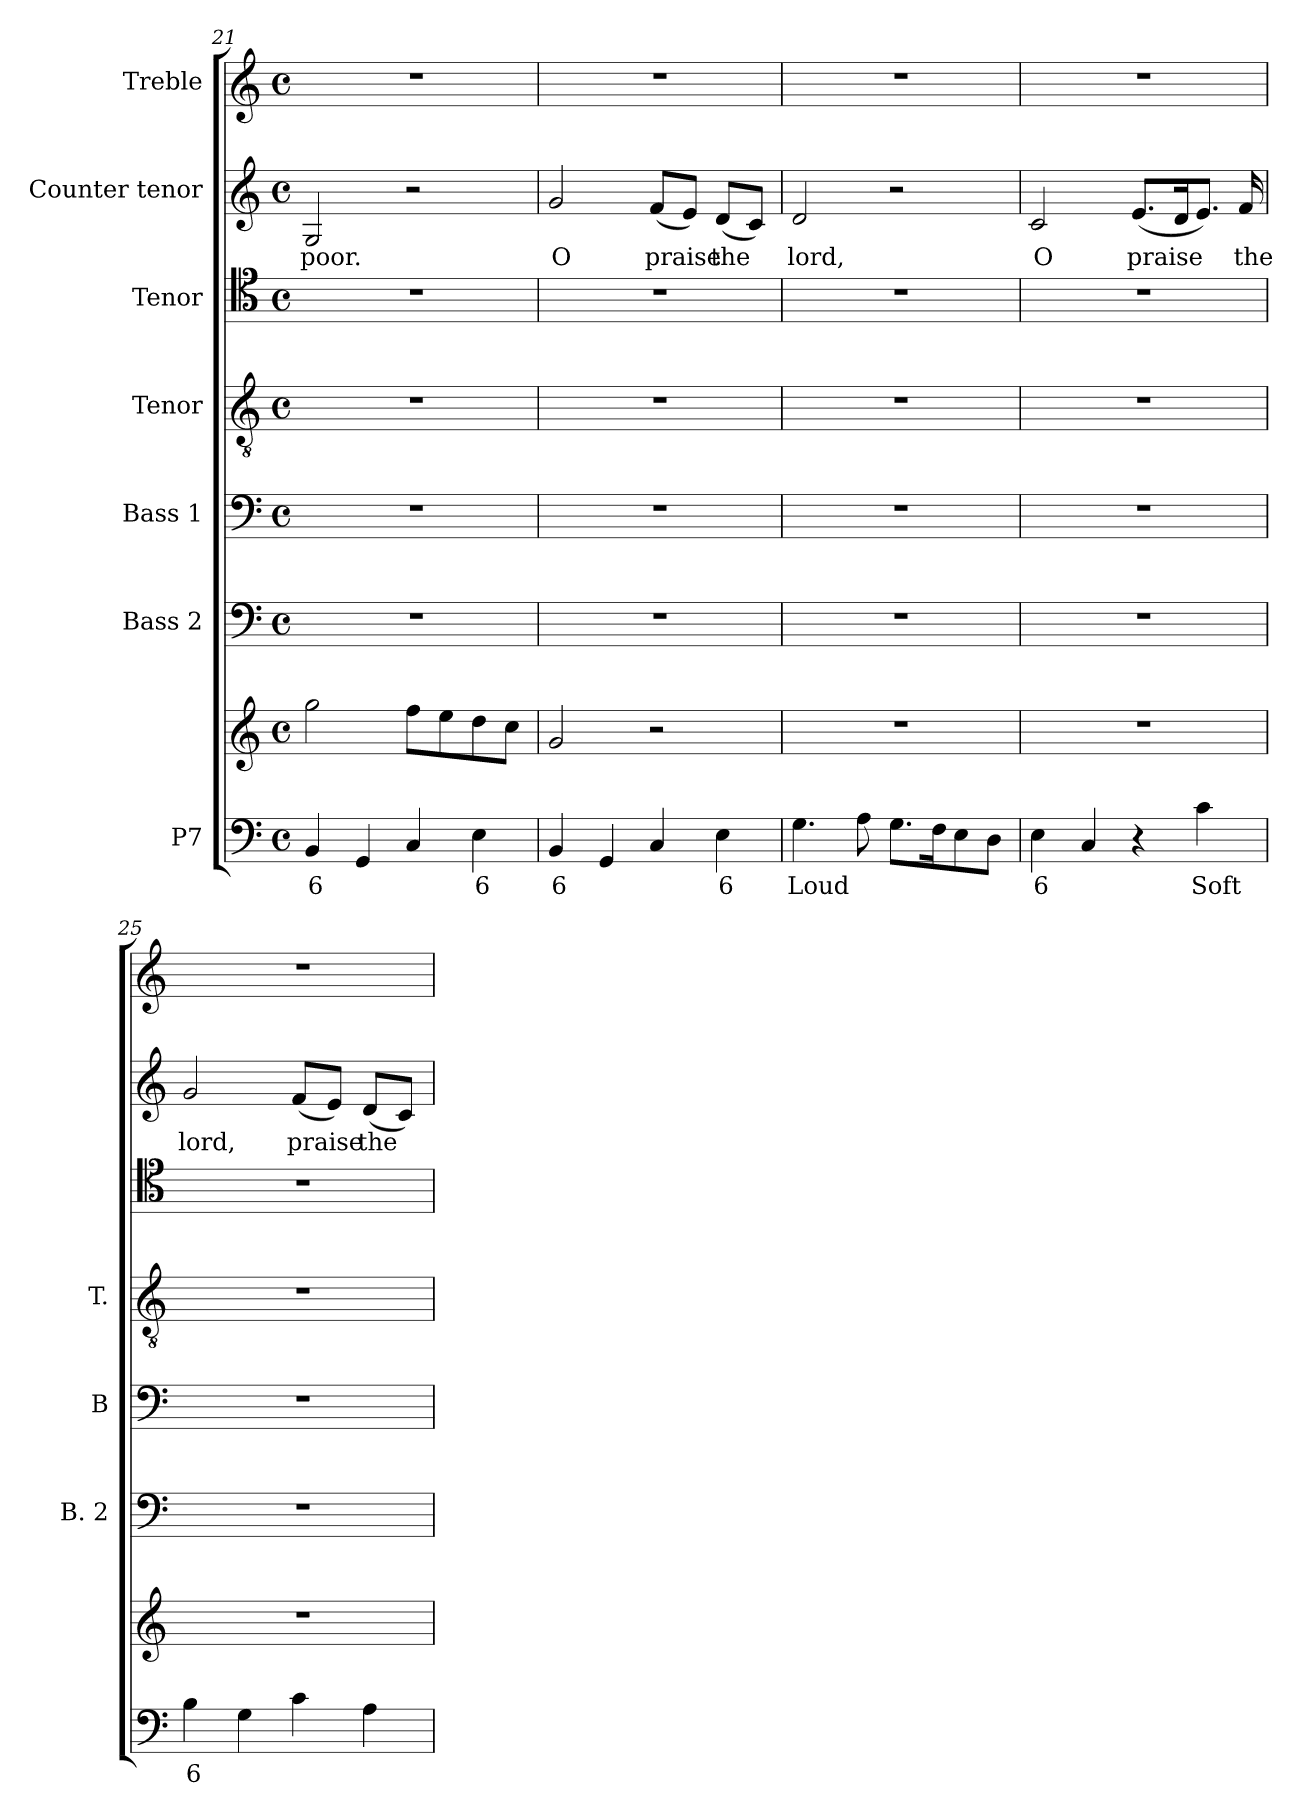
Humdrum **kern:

**kern	**text	**kern	**kern	**kern	**kern	**kern	**kern	**text	**kern
*part7	*part7	*part7	*part6	*part5	*part4	*part3	*part2	*part2	*part1
*staff8	*staff8	*staff7	*staff6	*staff5	*staff4	*staff3	*staff2	*staff2	*staff1
*I"P7	*	*	*I"Bass 2	*I"Bass 1	*I"Tenor	*I"Tenor	*I"Counter tenor	*	*I"Treble
*	*	*	*I'B. 2	*I'B	*I'T.	*	*	*	*
*clefF4	*	*clefG2	*clefF4	*clefF4	*clefGv2	*clefC4	*clefG2	*	*clefG2
*	*	*	*	*	*ITrd7c12	*	*	*	*
*k[]	*	*k[]	*k[]	*k[]	*k[]	*k[]	*k[]	*	*k[]
*C:	*	*C:	*C:	*C:	*C:	*C:	*C:	*	*C:
*M4/4	*	*M4/4	*M4/4	*M4/4	*M4/4	*M4/4	*M4/4	*	*M4/4
*met(c)	*	*met(c)	*met(c)	*met(c)	*met(c)	*met(c)	*met(c)	*	*met(c)
=21	=21	=21	=21	=21	=21	=21	=21	=21	=21
!	!LO:LY:b:color=#000000	!	!	!	!	!	!	!	!
!	!	!	!	!	!	!	!	!LO:LY:b:color=#000000	!
4BBi/	6	2ggi\	1r	1r	1r	1r	2Gi/	poor.	1r
4GGi/	.	.	.	.	.	.	.	.	.
4Ci/	.	8ffi\L	.	.	.	.	2r	.	.
.	.	8eei\	.	.	.	.	.	.	.
!	!LO:LY:b:color=#000000	!	!	!	!	!	!	!	!
4Ei\	6	8ddi\	.	.	.	.	.	.	.
.	.	8cci\J	.	.	.	.	.	.	.
=22	=22	=22	=22	=22	=22	=22	=22	=22	=22
!	!LO:LY:b:color=#000000	!	!	!	!	!	!	!	!
!	!	!	!	!	!	!	!	!LO:LY:b:color=#000000	!
4BBi/	6	2gi/	1r	1r	1r	1r	2gi/	O	1r
4GGi/	.	.	.	.	.	.	.	.	.
!	!	!	!	!	!	!	!	!LO:LY:b:color=#000000	!
4Ci/	.	2r	.	.	.	.	(8fi/L	praise	.
.	.	.	.	.	.	.	8ei/J)	.	.
!	!LO:LY:b:color=#000000	!	!	!	!	!	!	!	!
!	!	!	!	!	!	!	!	!LO:LY:b:color=#000000	!
4Ei\	6	.	.	.	.	.	(8di/L	the	.
.	.	.	.	.	.	.	8ci/J)	.	.
!!LO:LB:g=z
=23	=23	=23	=23	=23	=23	=23	=23	=23	=23
!	!LO:LY:a:color=#000000	!	!	!	!	!	!	!	!
!	!	!	!	!	!	!	!	!LO:LY:b:color=#000000	!
4.Gi\	Loud	1r	1r	1r	1r	1r	2di/	lord,	1r
8Ai\	.	.	.	.	.	.	.	.	.
8.Gi\L	.	.	.	.	.	.	2r	.	.
16Fi\k	.	.	.	.	.	.	.	.	.
8Ei\	.	.	.	.	.	.	.	.	.
8Di\J	.	.	.	.	.	.	.	.	.
=24	=24	=24	=24	=24	=24	=24	=24	=24	=24
!	!LO:LY:b:color=#000000	!	!	!	!	!	!	!	!
!	!	!	!	!	!	!	!	!LO:LY:b:color=#000000	!
4Ei\	6	1r	1r	1r	1r	1r	2ci/	O	1r
4Ci/	.	.	.	.	.	.	.	.	.
!	!	!	!	!	!	!	!	!LO:LY:b:color=#000000	!
4r	.	.	.	.	.	.	(8.ei/L	praise	.
.	.	.	.	.	.	.	16di/k	.	.
!	!LO:LY:a:color=#000000	!	!	!	!	!	!	!	!
4ci\	Soft	.	.	.	.	.	8.ei/J)	.	.
!	!	!	!	!	!	!	!	!LO:LY:b:color=#000000	!
.	.	.	.	.	.	.	16fi/	the	.
=25	=25	=25	=25	=25	=25	=25	=25	=25	=25
!	!LO:LY:b:color=#000000	!	!	!	!	!	!	!	!
!	!	!	!	!	!	!	!	!LO:LY:b:color=#000000	!
4Bi\	6	1r	1r	1r	1r	1r	2gi/	lord,	1r
4Gi\	.	.	.	.	.	.	.	.	.
!	!	!	!	!	!	!	!	!LO:LY:b:color=#000000	!
4ci\	.	.	.	.	.	.	(8fi/L	praise	.
.	.	.	.	.	.	.	8ei/J)	.	.
!	!	!	!	!	!	!	!	!LO:LY:b:color=#000000	!
4Ai\	.	.	.	.	.	.	(8di/L	the	.
.	.	.	.	.	.	.	8ci/J)	.	.
=	=	=	=	=	=	=	=	=	=
*-	*-	*-	*-	*-	*-	*-	*-	*-	*-
